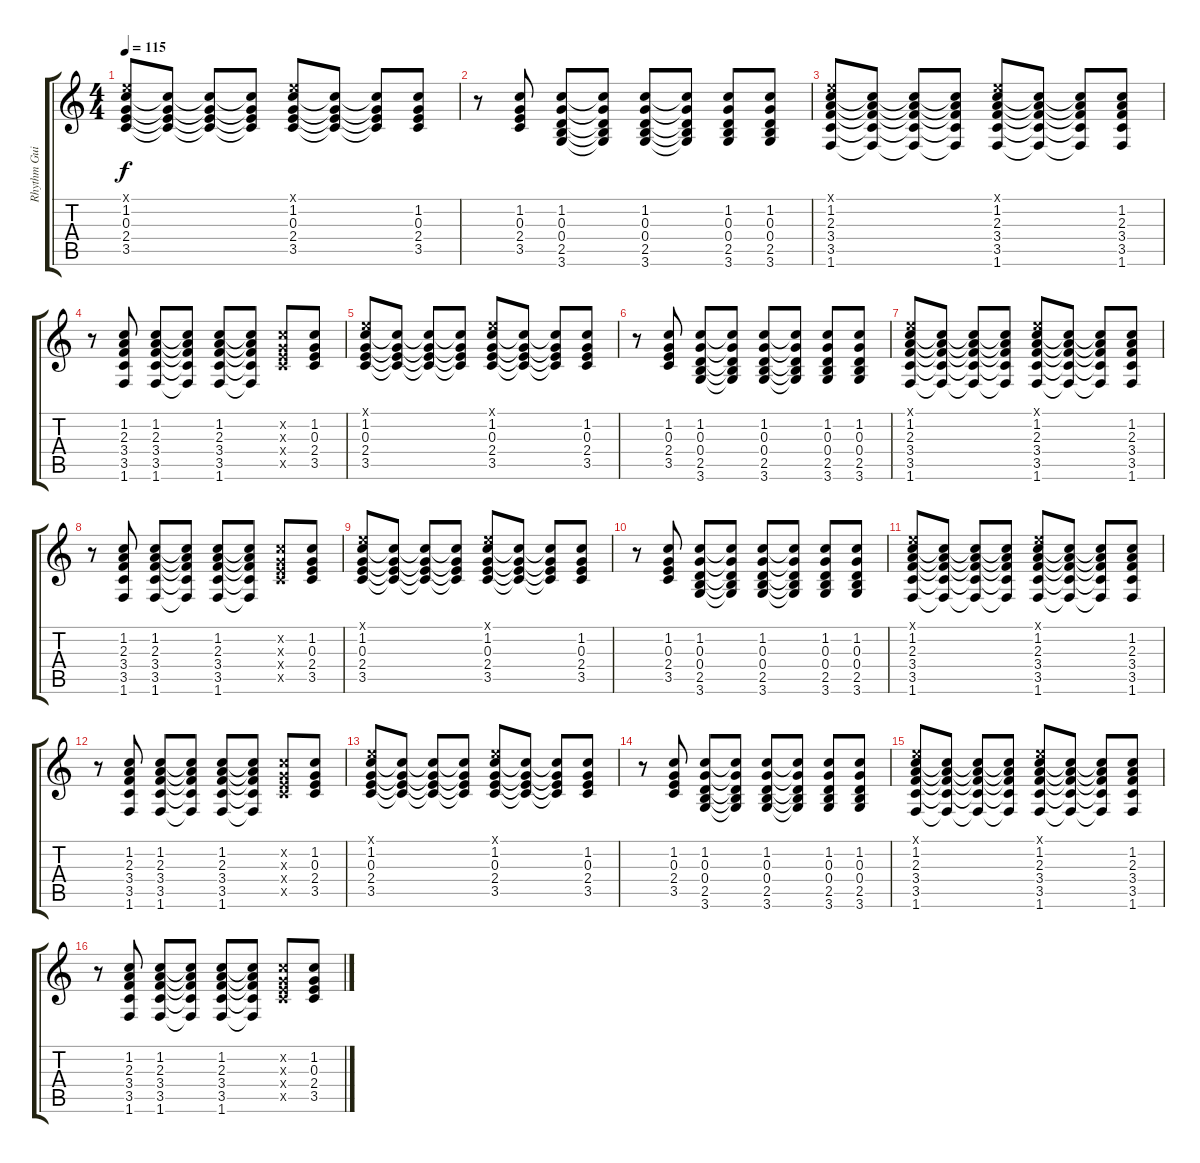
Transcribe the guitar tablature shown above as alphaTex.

\track ("Rhythm Guitar" "Rhythm Gui") {instrument acousticguitarsteel}
\staff {score tabs}
\tuning (E4 B3 G3 D3 A2 E2) {hide}
\ts (4 4)
\tempo 115
\clef g2
\ks c
(0.1{x} 1.2 0.3 2.4 3.5).8{dy f} (1.2{t} 0.3{t} 2.4{t} 3.5{t}).8 (1.2{t} 0.3{t} 2.4{t} 3.5{t}).8 (1.2{t} 0.3{t} 2.4{t} 3.5{t}).8 (0.1{x} 1.2 0.3 2.4 3.5).8 (1.2{t} 0.3{t} 2.4{t} 3.5{t}).8 (1.2{t} 0.3{t} 2.4{t} 3.5{t}).8 (1.2 0.3 2.4 3.5).8 |
r.8 (1.2 0.3 2.4 3.5).8 (1.2 0.3 0.4 2.5 3.6).8 (1.2{t} 0.3{t} 0.4{t} 2.5{t} 3.6{t}).8 (1.2 0.3 0.4 2.5 3.6).8 (1.2{t} 0.3{t} 0.4{t} 2.5{t} 3.6{t}).8 (1.2 0.3 0.4 2.5 3.6).8 (1.2 0.3 0.4 2.5 3.6).8 |
(0.1{x} 1.2 2.3 3.4 3.5 1.6).8 (1.2{t} 2.3{t} 3.4{t} 3.5{t} 1.6{t}).8 (1.2{t} 2.3{t} 3.4{t} 3.5{t} 1.6{t}).8 (1.2{t} 2.3{t} 3.4{t} 3.5{t} 1.6{t}).8 (0.1{x} 1.2 2.3 3.4 3.5 1.6).8 (1.2{t} 2.3{t} 3.4{t} 3.5{t} 1.6{t}).8 (1.2{t} 2.3{t} 3.4{t} 3.5{t} 1.6{t}).8 (1.2 2.3 3.4 3.5 1.6).8 |
r.8 (1.2 2.3 3.4 3.5 1.6).8 (1.2 2.3 3.4 3.5 1.6).8 (1.2{t} 2.3{t} 3.4{t} 3.5{t} 1.6{t}).8 (1.2 2.3 3.4 3.5 1.6).8 (1.2{t} 2.3{t} 3.4{t} 3.5{t} 1.6{t}).8 (1.2{x} 0.3{x} 2.4{x} 3.5{x}).8 (1.2 0.3 2.4 3.5).8 |
(0.1{x} 1.2 0.3 2.4 3.5).8 (1.2{t} 0.3{t} 2.4{t} 3.5{t}).8 (1.2{t} 0.3{t} 2.4{t} 3.5{t}).8 (1.2{t} 0.3{t} 2.4{t} 3.5{t}).8 (0.1{x} 1.2 0.3 2.4 3.5).8 (1.2{t} 0.3{t} 2.4{t} 3.5{t}).8 (1.2{t} 0.3{t} 2.4{t} 3.5{t}).8 (1.2 0.3 2.4 3.5).8 |
r.8 (1.2 0.3 2.4 3.5).8 (1.2 0.3 0.4 2.5 3.6).8 (1.2{t} 0.3{t} 0.4{t} 2.5{t} 3.6{t}).8 (1.2 0.3 0.4 2.5 3.6).8 (1.2{t} 0.3{t} 0.4{t} 2.5{t} 3.6{t}).8 (1.2 0.3 0.4 2.5 3.6).8 (1.2 0.3 0.4 2.5 3.6).8 |
(0.1{x} 1.2 2.3 3.4 3.5 1.6).8 (1.2{t} 2.3{t} 3.4{t} 3.5{t} 1.6{t}).8 (1.2{t} 2.3{t} 3.4{t} 3.5{t} 1.6{t}).8 (1.2{t} 2.3{t} 3.4{t} 3.5{t} 1.6{t}).8 (0.1{x} 1.2 2.3 3.4 3.5 1.6).8 (1.2{t} 2.3{t} 3.4{t} 3.5{t} 1.6{t}).8 (1.2{t} 2.3{t} 3.4{t} 3.5{t} 1.6{t}).8 (1.2 2.3 3.4 3.5 1.6).8 |
r.8 (1.2 2.3 3.4 3.5 1.6).8 (1.2 2.3 3.4 3.5 1.6).8 (1.2{t} 2.3{t} 3.4{t} 3.5{t} 1.6{t}).8 (1.2 2.3 3.4 3.5 1.6).8 (1.2{t} 2.3{t} 3.4{t} 3.5{t} 1.6{t}).8 (1.2{x} 0.3{x} 2.4{x} 3.5{x}).8 (1.2 0.3 2.4 3.5).8 |
(0.1{x} 1.2 0.3 2.4 3.5).8 (1.2{t} 0.3{t} 2.4{t} 3.5{t}).8 (1.2{t} 0.3{t} 2.4{t} 3.5{t}).8 (1.2{t} 0.3{t} 2.4{t} 3.5{t}).8 (0.1{x} 1.2 0.3 2.4 3.5).8 (1.2{t} 0.3{t} 2.4{t} 3.5{t}).8 (1.2{t} 0.3{t} 2.4{t} 3.5{t}).8 (1.2 0.3 2.4 3.5).8 |
r.8 (1.2 0.3 2.4 3.5).8 (1.2 0.3 0.4 2.5 3.6).8 (1.2{t} 0.3{t} 0.4{t} 2.5{t} 3.6{t}).8 (1.2 0.3 0.4 2.5 3.6).8 (1.2{t} 0.3{t} 0.4{t} 2.5{t} 3.6{t}).8 (1.2 0.3 0.4 2.5 3.6).8 (1.2 0.3 0.4 2.5 3.6).8 |
(0.1{x} 1.2 2.3 3.4 3.5 1.6).8 (1.2{t} 2.3{t} 3.4{t} 3.5{t} 1.6{t}).8 (1.2{t} 2.3{t} 3.4{t} 3.5{t} 1.6{t}).8 (1.2{t} 2.3{t} 3.4{t} 3.5{t} 1.6{t}).8 (0.1{x} 1.2 2.3 3.4 3.5 1.6).8 (1.2{t} 2.3{t} 3.4{t} 3.5{t} 1.6{t}).8 (1.2{t} 2.3{t} 3.4{t} 3.5{t} 1.6{t}).8 (1.2 2.3 3.4 3.5 1.6).8 |
r.8 (1.2 2.3 3.4 3.5 1.6).8 (1.2 2.3 3.4 3.5 1.6).8 (1.2{t} 2.3{t} 3.4{t} 3.5{t} 1.6{t}).8 (1.2 2.3 3.4 3.5 1.6).8 (1.2{t} 2.3{t} 3.4{t} 3.5{t} 1.6{t}).8 (1.2{x} 0.3{x} 2.4{x} 3.5{x}).8 (1.2 0.3 2.4 3.5).8 |
(0.1{x} 1.2 0.3 2.4 3.5).8 (1.2{t} 0.3{t} 2.4{t} 3.5{t}).8 (1.2{t} 0.3{t} 2.4{t} 3.5{t}).8 (1.2{t} 0.3{t} 2.4{t} 3.5{t}).8 (0.1{x} 1.2 0.3 2.4 3.5).8 (1.2{t} 0.3{t} 2.4{t} 3.5{t}).8 (1.2{t} 0.3{t} 2.4{t} 3.5{t}).8 (1.2 0.3 2.4 3.5).8 |
r.8 (1.2 0.3 2.4 3.5).8 (1.2 0.3 0.4 2.5 3.6).8 (1.2{t} 0.3{t} 0.4{t} 2.5{t} 3.6{t}).8 (1.2 0.3 0.4 2.5 3.6).8 (1.2{t} 0.3{t} 0.4{t} 2.5{t} 3.6{t}).8 (1.2 0.3 0.4 2.5 3.6).8 (1.2 0.3 0.4 2.5 3.6).8 |
(0.1{x} 1.2 2.3 3.4 3.5 1.6).8 (1.2{t} 2.3{t} 3.4{t} 3.5{t} 1.6{t}).8 (1.2{t} 2.3{t} 3.4{t} 3.5{t} 1.6{t}).8 (1.2{t} 2.3{t} 3.4{t} 3.5{t} 1.6{t}).8 (0.1{x} 1.2 2.3 3.4 3.5 1.6).8 (1.2{t} 2.3{t} 3.4{t} 3.5{t} 1.6{t}).8 (1.2{t} 2.3{t} 3.4{t} 3.5{t} 1.6{t}).8 (1.2 2.3 3.4 3.5 1.6).8 |
r.8 (1.2 2.3 3.4 3.5 1.6).8 (1.2 2.3 3.4 3.5 1.6).8 (1.2{t} 2.3{t} 3.4{t} 3.5{t} 1.6{t}).8 (1.2 2.3 3.4 3.5 1.6).8 (1.2{t} 2.3{t} 3.4{t} 3.5{t} 1.6{t}).8 (1.2{x} 0.3{x} 2.4{x} 3.5{x}).8 (1.2 0.3 2.4 3.5).8
